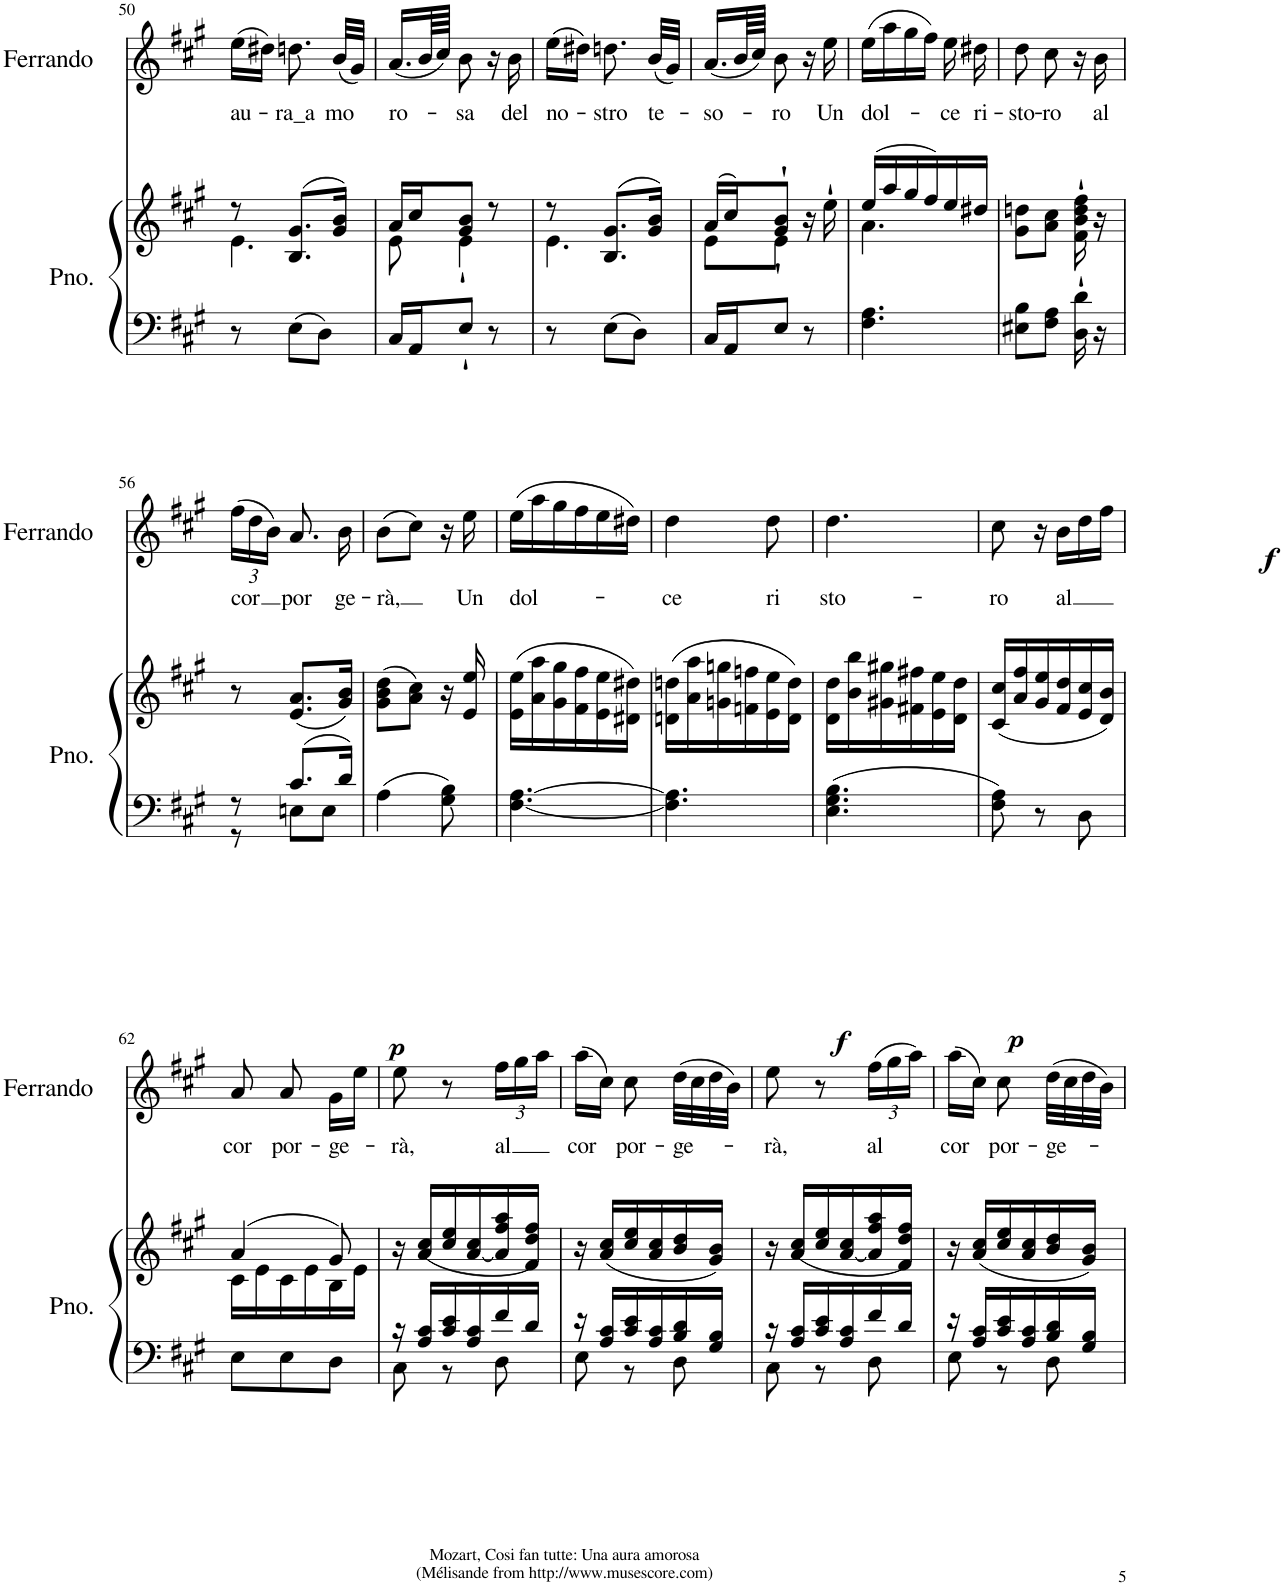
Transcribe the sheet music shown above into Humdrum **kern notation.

**kern	**kern	**dynam	**kern	**text
*part2	*part2	*part2	*part1	*part1
*staff3	*staff2	*staff2/3	*staff1	*staff1
*I"Piano	*	*	*I"Ferrando	*
*I'Pno.	*	*	*I'Ferrando	*
!!LO:PB:g=z
*clefF4	*clefG2	*	*clefG2	*
*k[f#c#g#]	*k[f#c#g#]	*	*k[f#c#g#]	*
*M3/8	*M3/8	*	*M3/8	*
=50	=50	=50	=50	=50
*	*^	*	*	*
!	!	!	!	!	!LO:LY:b
8r	8r	4.e\	.	(16ee\LL	au-
.	.	.	.	16dd#X\JJ)	.
!	!	!	!	!	!LO:LY:b
8E\L	(8.B/ 8.g#/L	.	.	8.ddn\	-ra_a
8D\J	.	.	.	.	.
!	!	!	!	!	!LO:LY:b
.	16g#/ 16b/Jk)	.	.	(32b/LLL	mo
.	.	.	.	32g#/JJJ)	.
=51	=51	=51	=51	=51	=51
!	!	!	!	!	!LO:LY:b
16C#/LL	16a/LL	8e\	.	(16.a/LL	-ro-
16AA/J	16cc#/J	.	.	.	.
.	.	.	.	64b/LL	.
.	.	.	.	64cc#/JJJJ)	.
!	!	!	!	!	!LO:LY:b
8E`/J	8g#/ 8b/J	4e`\	.	8b\	-sa
8r	8r	.	.	16r	.
!	!	!	!	!	!LO:LY:b
.	.	.	.	16b\	del
=52	=52	=52	=52	=52	=52
!	!	!	!	!	!LO:LY:b
8r	8r	4.e\	.	(16ee\LL	no-
.	.	.	.	16dd#X\JJ)	.
!	!	!	!	!	!LO:LY:b
8E\L	(8.B/ 8.g#/L	.	.	8.ddn\	-stro
8D\J	.	.	.	.	.
!	!	!	!	!	!LO:LY:b
.	16g#/ 16b/Jk)	.	.	(32b/LLL	te-
.	.	.	.	32g#/JJJ)	.
=53	=53	=53	=53	=53	=53
!	!	!	!	!	!LO:LY:b
16C#/LL	(16a/LL	8e\L	.	(16.a/LL	-so-
16AA/J	16cc#/J)	.	.	.	.
.	.	.	.	64b/LL	.
.	.	.	.	64cc#/JJJJ)	.
!	!	!	!	!	!LO:LY:b
8E/J	8g#/` 8b/`J	8e`\J	.	8b\	-ro
8r	16r	8ryy	.	16r	.
!	!	!	!	!	!LO:LY:b
.	16ee`\	.	.	16ee\	Un
=54	=54	=54	=54	=54	=54
!	!	!	!	!	!LO:LY:b
4.F#\ 4.A\	(16ee/LL	4.a\	.	(16ee\LL	dol-
.	16aa/	.	.	16aa\	.
.	16gg#/	.	.	16gg#\	.
.	16ff#/)	.	.	16ff#\JJ)	.
!	!	!	!	!	!LO:LY:b
.	16ee/	.	.	16ee\	-ce
!	!	!	!	!	!LO:LY:b
.	16dd#X/JJ	.	.	16dd#X\	ri-
*	*v	*v	*	*	*
=55	=55	=55	=55	=55
!	!	!	!	!LO:LY:b
8E#X\ 8B\L	8g#\ 8ddn\L	.	8dd\	-sto-
!	!	!	!	!LO:LY:b
8F#\ 8A\J	8a\ 8cc#\J	.	8cc#\	-ro
!	!	!LO:DY:b=2	!	!
16D\` 16d\`	16f#\` 16b\` 16dd\` 16ff#\`	f	16r	.
!	!	!	!	!LO:LY:b
16r	16r	.	16b\	al
!!LO:LB:g=z
=56	=56	=56	=56	=56
*^	*	*	*	*
*	*	*	*	*Xbrackettup	*
!	!	!	!	!	!LO:LY:b
8r	8r	8r	.	(24ff#\LL	cor
.	.	.	.	24dd\	.
.	.	.	.	24b\JJ)	.
!	!	!	!LO:DY:b=2	!	!LO:LY:b
8.c#/L	8En\L	(8.e/ 8.a/L	p	8.a/	por
.	8E\J	.	.	.	.
!	!	!	!	!	!LO:LY:b
16d/Jk	.	16g#/ 16b/Jk)	.	16b\	-ge-
*v	*v	*	*	*	*
=57	=57	=57	=57	=57
!	!	!	!	!LO:LY:b
4A\	(8g#\ 8b\ 8dd\L	.	(8b\L	-rà,
.	8a\ 8cc#\J)	.	8cc#\J)	.
8G#\ 8B\	16r	.	16r	.
!	!	!	!	!LO:LY:b
.	16e/ 16ee/	.	16ee\	Un
=58	=58	=58	=58	=58
!	!	!	!	!LO:LY:b
[4.F#\ [4.A\	(16e\ 16ee\LL	.	(16ee\LL	dol-
.	16a\ 16aa\	.	16aa\	.
.	16g#\ 16gg#\	.	16gg#\	.
.	16f#\ 16ff#\	.	16ff#\	.
.	16e\ 16ee\	.	16ee\	.
.	16d#X\ 16dd#X\JJ)	.	16dd#X\JJ)	.
=59	=59	=59	=59	=59
!	!	!	!	!LO:LY:b
4.F#\] 4.A\]	(16dn\ 16ddn\LL	.	4dd\	-ce
.	16a\ 16aa\	.	.	.
.	16gn\ 16ggn\	.	.	.
.	16fn\ 16ffn\	.	.	.
!	!	!	!	!LO:LY:b
.	16e\ 16ee\	.	8dd\	ri
.	16d\ 16dd\JJ)	.	.	.
=60	=60	=60	=60	=60
!	!	!LO:DY:b=2	!	!LO:LY:b
4.E\ 4.G#\ 4.B\	16d\ 16dd\LL	f	4.dd\	sto-
.	16b\ 16bb\	.	.	.
.	16g#X\ 16gg#X\	.	.	.
.	16f#X\ 16ff#X\	.	.	.
.	16e\ 16ee\	.	.	.
.	16d\ 16dd\JJ	.	.	.
=61	=61	=61	=61	=61
!	!	!LO:DY:b=2	!	!LO:LY:b
8F#\ 8A\	(16c#/ 16cc#/LL	p	8cc#\	-ro
.	16a/ 16ff#/	.	.	.
8r	16g#/ 16ee/	.	16r	.
!	!	!	!	!LO:LY:b
.	16f#/ 16dd/	.	16b\LL	al
8D\	16e/ 16cc#/	.	16dd\	.
.	16d/ 16b/JJ)	.	16ff#\JJ	.
!!LO:LB:g=z
=62	=62	=62	=62	=62
*	*^	*	*	*
!	!	!	!	!	!LO:LY:b
8E\L	(4a/	16c#\LL	.	8a/	cor
.	.	16e\	.	.	.
!	!	!	!	!	!LO:LY:b
8E\	.	16c#\	.	8a/	por-
.	.	16e\	.	.	.
!	!	!	!	!	!LO:LY:b
8D\J	8g#/)	16B\	.	16g#\LL	-ge-
.	.	16e\JJ	.	16ee\JJ	.
=63	=63	=63	=63	=63	=63
*^	*	*	*	*	*
!	!	!	!	!	!	!LO:LY:b
*	*	*v	*v	*	*	*
16r	8C#\	16r	.	8ee\	-rà,
16A/ 16c#/LL	.	(16a/ 16cc#/LL	.	.	.
16c#/ 16e/	8r	16cc#/ 16ee/	.	8r	.
16A/ 16c#/	.	[16a/ 16cc#/	.	.	.
!	!	!	!	!	!LO:LY:b
16f#/	8D\	16a/] 16ff#/ 16aa/	.	24ff#\LL	al
.	.	.	.	24gg#\	.
16d/JJ	.	16f#/ 16dd/ 16ff#/JJ)	.	.	.
.	.	.	.	24aa\JJ	.
=64	=64	=64	=64	=64	=64
!	!	!	!	!	!LO:LY:b
16r	8E\	16r	.	(16aa\LL	cor
16A/ 16c#/LL	.	(16a/ 16cc#/LL	.	16cc#\JJ)	.
!	!	!	!	!	!LO:LY:b
16c#/ 16e/	8r	16cc#/ 16ee/	.	8cc#\	por-
16A/ 16c#/	.	16a/ 16cc#/	.	.	.
!	!	!	!	!	!LO:LY:b
16B/ 16d/	8D\	16b/ 16dd/	.	(32dd\LLL	-ge-
.	.	.	.	32cc#\	.
16G#/ 16B/JJ	.	16g#/ 16b/JJ)	.	32dd\	.
.	.	.	.	32b\JJJ)	.
=65	=65	=65	=65	=65	=65
!	!	!	!	!	!LO:LY:b
16r	8C#\	16r	.	8ee\	-rà,
16A/ 16c#/LL	.	(16a/ 16cc#/LL	.	.	.
16c#/ 16e/	8r	16cc#/ 16ee/	.	8r	.
16A/ 16c#/	.	[16a/ 16cc#/	.	.	.
!	!	!	!	!	!LO:LY:b
16f#/	8D\	16a/] 16ff#/ 16aa/	.	(24ff#\LL	al
.	.	.	.	24gg#\	.
16d/JJ	.	16f#/ 16dd/ 16ff#/JJ)	.	.	.
.	.	.	.	24aa\JJ)	.
=66	=66	=66	=66	=66	=66
!	!	!	!	!	!LO:LY:b
16r	8E\	16r	.	(16aa\LL	cor
16A/ 16c#/LL	.	(16a/ 16cc#/LL	.	16cc#\JJ)	.
!	!	!	!	!	!LO:LY:b
16c#/ 16e/	8r	16cc#/ 16ee/	.	8cc#\	por-
16A/ 16c#/	.	16a/ 16cc#/	.	.	.
!	!	!	!	!	!LO:LY:b
16B/ 16d/	8D\	16b/ 16dd/	.	(32dd\LLL	-ge-
.	.	.	.	32cc#\	.
16G#/ 16B/JJ	.	16g#/ 16b/JJ)	.	32dd\	.
.	.	.	.	32b\JJJ)	.
*v	*v	*	*	*	*
=	=	=	=	=
*-	*-	*-	*-	*-
